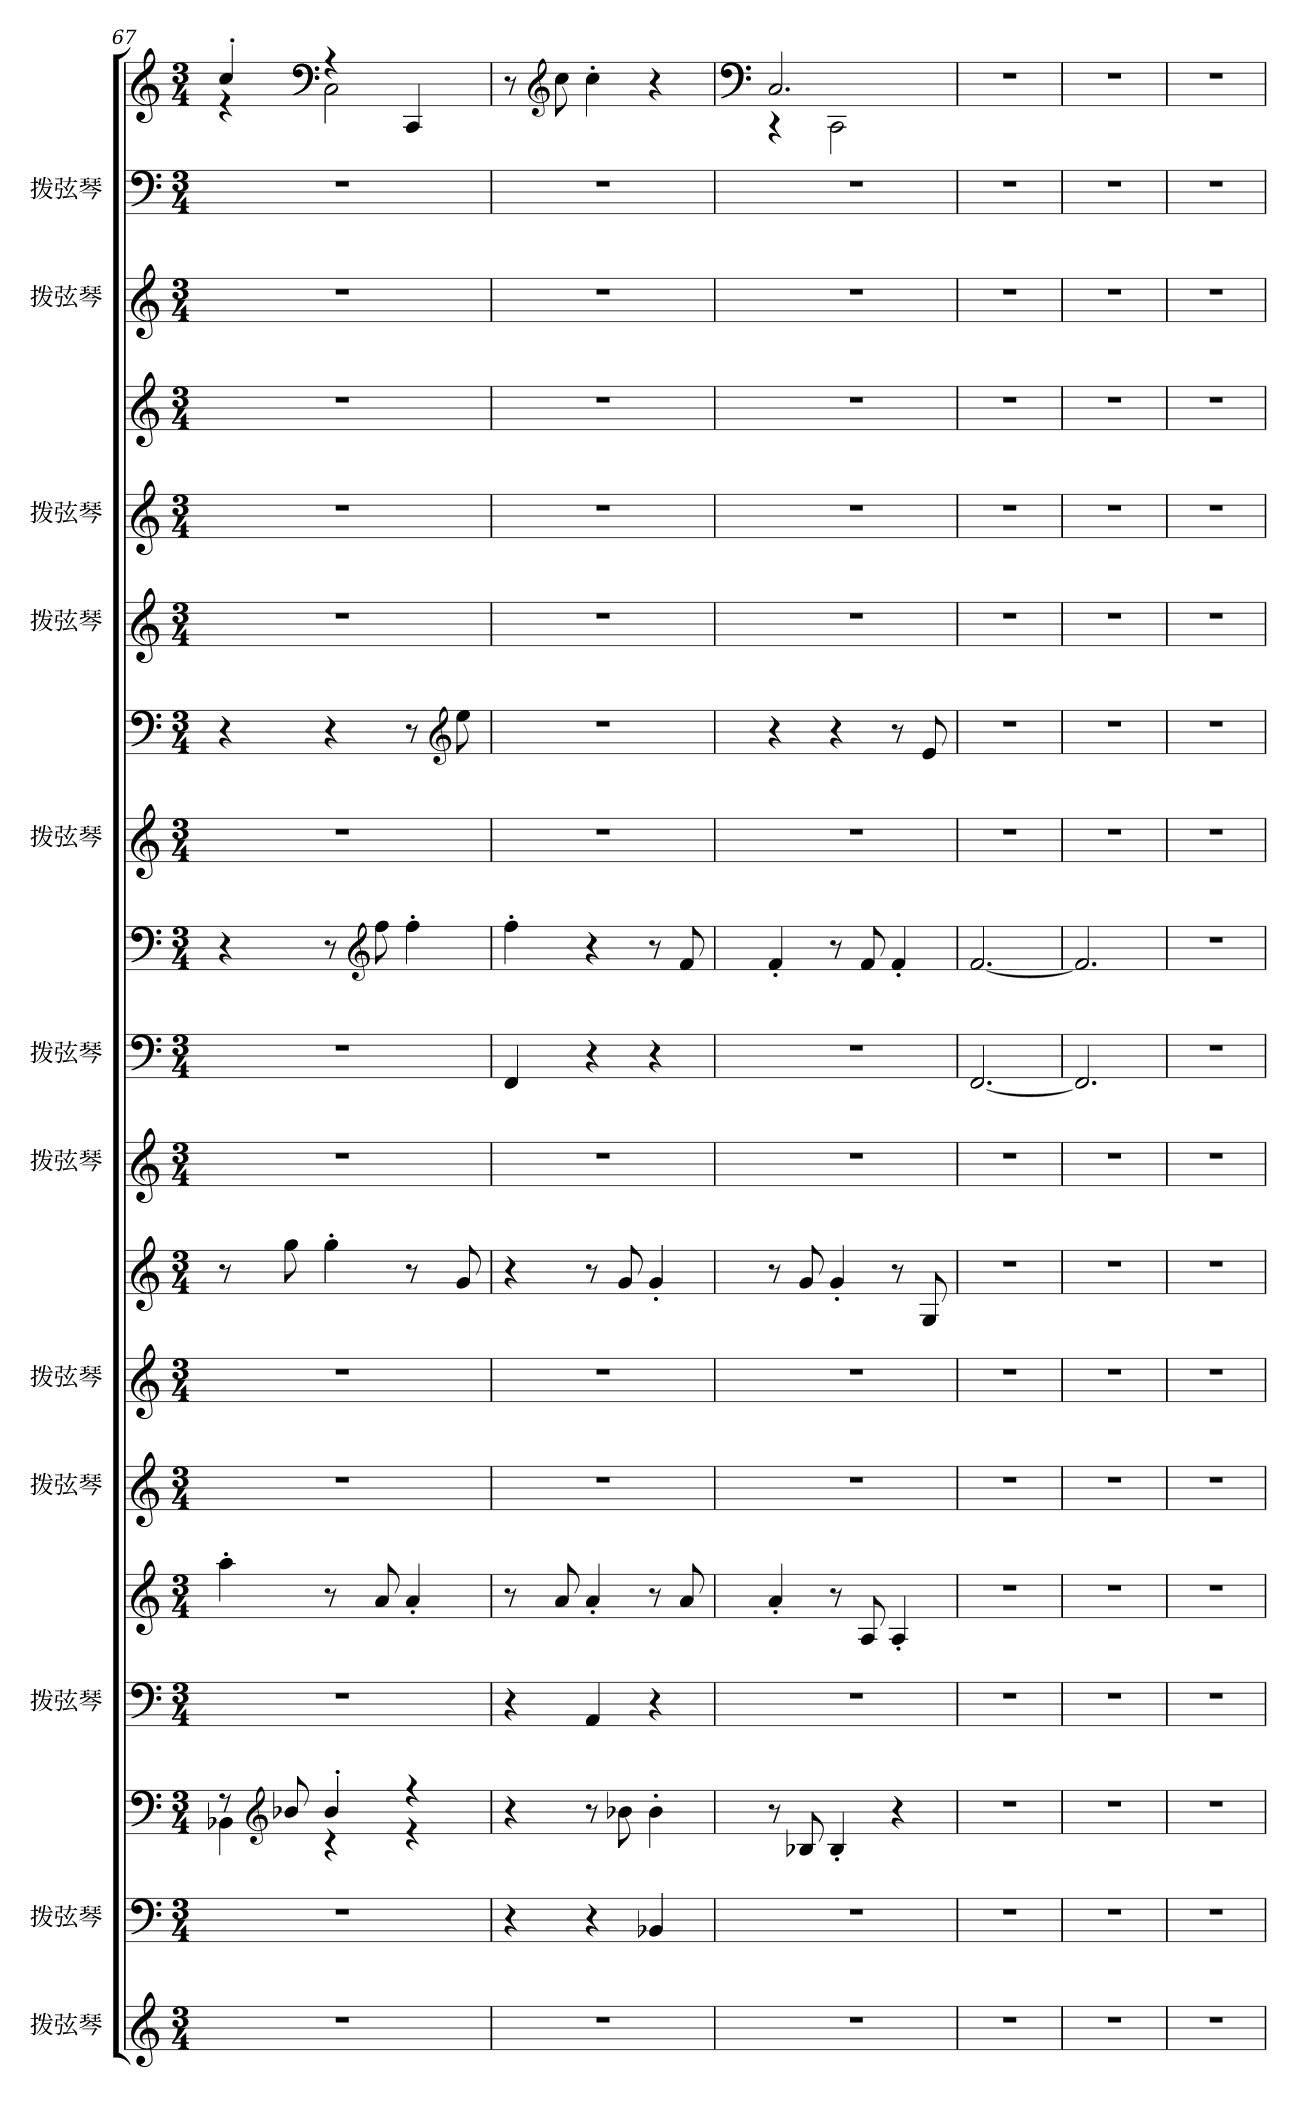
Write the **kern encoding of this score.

**kern	**kern	**kern	**kern	**kern	**kern	**kern	**kern	**kern	**kern	**kern	**kern	**kern	**kern	**kern	**kern	**kern	**kern	**kern
*part12	*part11	*part11	*part10	*part10	*part9	*part8	*part8	*part7	*part6	*part6	*part5	*part5	*part4	*part3	*part3	*part2	*part1	*part1
*staff19	*staff18	*staff17	*staff16	*staff15	*staff14	*staff13	*staff12	*staff11	*staff10	*staff9	*staff8	*staff7	*staff6	*staff5	*staff4	*staff3	*staff2	*staff1
*I"拨弦琴	*I"拨弦琴	*	*I"拨弦琴	*	*I"拨弦琴	*I"拨弦琴	*	*I"拨弦琴	*I"拨弦琴	*	*I"拨弦琴	*	*I"拨弦琴	*I"拨弦琴	*	*I"拨弦琴	*I"拨弦琴	*
*clefG2	*clefF4	*clefF4	*clefF4	*clefG2	*clefG2	*clefG2	*clefG2	*clefG2	*clefF4	*clefF4	*clefG2	*clefF4	*clefG2	*clefG2	*clefG2	*clefG2	*clefF4	*clefG2
*k[]	*k[]	*k[]	*k[]	*k[]	*k[]	*k[]	*k[]	*k[]	*k[]	*k[]	*k[]	*k[]	*k[]	*k[]	*k[]	*k[]	*k[]	*k[]
*M3/4	*M3/4	*M3/4	*M3/4	*M3/4	*M3/4	*M3/4	*M3/4	*M3/4	*M3/4	*M3/4	*M3/4	*M3/4	*M3/4	*M3/4	*M3/4	*M3/4	*M3/4	*M3/4
=67	=67	=67	=67	=67	=67	=67	=67	=67	=67	=67	=67	=67	=67	=67	=67	=67	=67	=67
*	*	*^	*	*	*	*	*	*	*	*	*	*	*	*	*	*	*	*^
2.r	2.r	8r	4BB-X\	2.r	4aa'\	2.r	2.r	8r	2.r	2.r	4r	2.r	4r	2.r	2.r	2.r	2.r	2.r	4cc'/	4r
*	*	*clefG2	*	*	*	*	*	*	*	*	*	*	*	*	*	*	*	*	*	*
.	.	8b-X/	.	.	.	.	.	8gg\	.	.	.	.	.	.	.	.	.	.	.	.
*	*	*	*	*	*	*	*	*	*	*	*	*	*	*	*	*	*	*	*clefF4	*
.	.	4b-'/	4r	.	8r	.	.	4gg'\	.	.	8r	.	4r	.	.	.	.	.	4r	2C\
*	*	*	*	*	*	*	*	*	*	*	*clefG2	*	*	*	*	*	*	*	*	*
.	.	.	.	.	8a/	.	.	.	.	.	8ff\	.	.	.	.	.	.	.	.	.
.	.	4r	4r	.	4a'/	.	.	8r	.	.	4ff'\	.	8r	.	.	.	.	.	4CC/	.
*	*	*	*	*	*	*	*	*	*	*	*	*	*clefG2	*	*	*	*	*	*	*
.	.	.	.	.	.	.	.	8g/	.	.	.	.	8ee\	.	.	.	.	.	.	.
*	*	*v	*v	*	*	*	*	*	*	*	*	*	*	*	*	*	*	*	*v	*v
=68	=68	=68	=68	=68	=68	=68	=68	=68	=68	=68	=68	=68	=68	=68	=68	=68	=68	=68
2.r	4r	4r	4r	8r	2.r	2.r	4r	2.r	4FF/	4ff'\	2.r	2.r	2.r	2.r	2.r	2.r	2.r	8r
*	*	*	*	*	*	*	*	*	*	*	*	*	*	*	*	*	*	*clefG2
.	.	.	.	8a/	.	.	.	.	.	.	.	.	.	.	.	.	.	8cc\
.	4r	8r	4AA/	4a'/	.	.	8r	.	4r	4r	.	.	.	.	.	.	.	4cc'\
.	.	8b-X\	.	.	.	.	8g/	.	.	.	.	.	.	.	.	.	.	.
.	4BB-X/	4b-'\	4r	8r	.	.	4g'/	.	4r	8r	.	.	.	.	.	.	.	4r
.	.	.	.	8a/	.	.	.	.	.	8f/	.	.	.	.	.	.	.	.
!!LO:PB:g=z
=69	=69	=69	=69	=69	=69	=69	=69	=69	=69	=69	=69	=69	=69	=69	=69	=69	=69	=69
*	*	*	*	*	*	*	*	*	*	*	*	*	*	*	*	*	*	*clefF4
*	*	*	*	*	*	*	*	*	*	*	*	*	*	*	*	*	*	*^
2.r	2.r	8r	2.r	4a'/	2.r	2.r	8r	2.r	2.r	4f'/	2.r	4r	2.r	2.r	2.r	2.r	2.r	2.C/	4r
.	.	8B-X/	.	.	.	.	8g/	.	.	.	.	.	.	.	.	.	.	.	.
.	.	4B-'/	.	8r	.	.	4g'/	.	.	8r	.	4r	.	.	.	.	.	.	2CC\
.	.	.	.	8A/	.	.	.	.	.	8f/	.	.	.	.	.	.	.	.	.
.	.	4r	.	4A'/	.	.	8r	.	.	4f'/	.	8r	.	.	.	.	.	.	.
.	.	.	.	.	.	.	8G/	.	.	.	.	8e/	.	.	.	.	.	.	.
*	*	*	*	*	*	*	*	*	*	*	*	*	*	*	*	*	*	*v	*v
=70	=70	=70	=70	=70	=70	=70	=70	=70	=70	=70	=70	=70	=70	=70	=70	=70	=70	=70
2.r	2.r	2.r	2.r	2.r	2.r	2.r	2.r	2.r	[2.FF/	[2.f/	2.r	2.r	2.r	2.r	2.r	2.r	2.r	2.r
=71	=71	=71	=71	=71	=71	=71	=71	=71	=71	=71	=71	=71	=71	=71	=71	=71	=71	=71
2.r	2.r	2.r	2.r	2.r	2.r	2.r	2.r	2.r	2.FF/]	2.f/]	2.r	2.r	2.r	2.r	2.r	2.r	2.r	2.r
=72	=72	=72	=72	=72	=72	=72	=72	=72	=72	=72	=72	=72	=72	=72	=72	=72	=72	=72
2.r	2.r	2.r	2.r	2.r	2.r	2.r	2.r	2.r	2.r	2.r	2.r	2.r	2.r	2.r	2.r	2.r	2.r	2.r
=	=	=	=	=	=	=	=	=	=	=	=	=	=	=	=	=	=	=
*-	*-	*-	*-	*-	*-	*-	*-	*-	*-	*-	*-	*-	*-	*-	*-	*-	*-	*-
